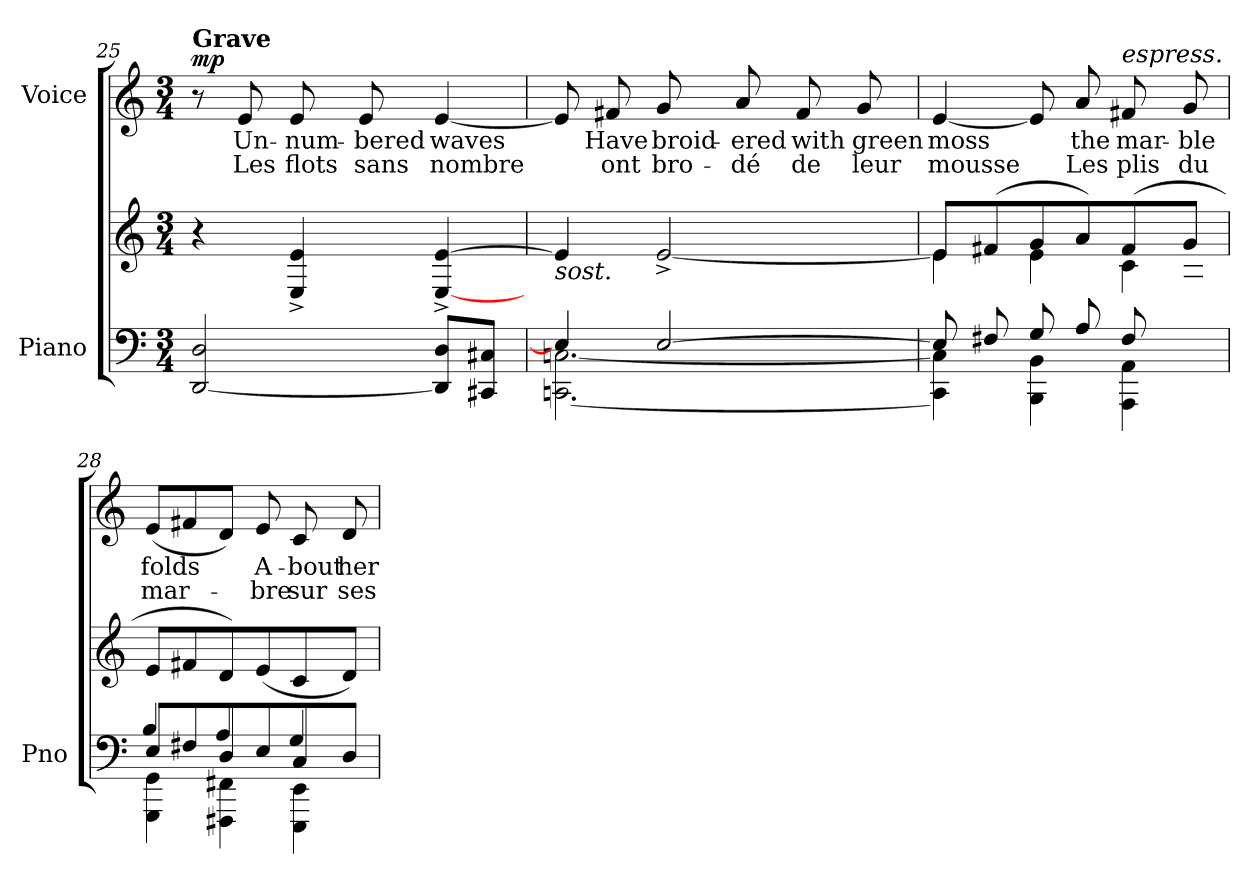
**kern	**kern	**dynam	**kern	**text	**text	**dynam
*part2	*part2	*part2	*part1	*part1	*part1	*part1
*staff3	*staff2	*staff2/3	*staff1	*staff1	*staff1	*staff1
*I"Piano	*	*	*I"Voice	*	*	*
*I'Pno	*	*	*	*	*	*
*clefF4	*clefG2	*	*clefG2	*	*	*
*k[]	*k[]	*	*k[]	*	*	*
*M3/4	*M3/4	*	*M3/4	*	*	*
=25	=25	=25	=25	=25	=25	=25
!	!	!	!LO:TX:a:B:t=Grave	!	!	!
!	!	!LO:DY:b	!	!	!	!
!	!	!LO:DY:n=1:b	!	!	!	!LO:DY:a
[2DD/ 2D/	4r	other-dynamics p	8r	.	.	mp
!	!	!	!	!LO:LY:b	!LO:LY:b	!
.	.	.	8e/	Un-	Les	.
!	!	!	!	!LO:LY:b	!LO:LY:b	!
.	4E/^ 4e/^	.	8e/	-num-	flots	.
!	!	!	!	!LO:LY:b	!LO:LY:b	!
.	.	.	8e/	-bered	sans	.
!	!	!	!	!LO:LY:b	!LO:LY:b	!
8DD/] 8D/L	[4E/^ [4e/^	.	[4e/	waves	nombre	.
8CC#X/ 8C#X/J	.	.	.	.	.	.
=26	=26	=26	=26	=26	=26	=26
*^	*	*	*	*	*	*
!	!	!LO:TX:b:i:t=sost.	!	!	!	!	!
4E/]	[2.CCn\ [2.Cn\	4e/]	.	8e/]	.	.	.
!	!	!	!	!	!LO:LY:b	!LO:LY:b	!
.	.	.	.	8f#X/	Have	ont	.
!	!	!	!	!	!LO:LY:b	!LO:LY:b	!
[2E/	.	[2e^/	.	8g/	broid-	bro-	.
!	!	!	!	!	!LO:LY:b	!LO:LY:b	!
.	.	.	.	8a/	-ered	-dé	.
!	!	!	!	!	!LO:LY:b	!LO:LY:b	!
.	.	.	.	8f#/	with	de	.
!	!	!	!	!	!LO:LY:b	!LO:LY:b	!
.	.	.	.	8g/	green	leur	.
=27	=27	=27	=27	=27	=27	=27	=27
*	*	*^	*	*	*	*	*
*	*	*	*^	*	*	*	*	*
!	!	!	!	!	!	!	!LO:LY:b	!LO:LY:b	!
8E/L]	4CC\] 4C\]	8e/L]	8ryy	4e\	.	[4e/	moss	mousse	.
8F#X/	.	(>8f#X/	8ryy@	.	.	.	.	.	.
8G/	4BBB\ 4BB\	8g/	8ryy@	(<4e\	.	8e/]	.	.	.
!	!	!	!	!	!	!	!LO:LY:b	!LO:LY:b	!
8A/	.	8a/)	8ryy@	.	.	8a/	the	Les	.
!	!	!	!	!	!	!LO:TX:a:i:t=espress.	!	!	!
!	!	!	!	!	!	!	!LO:LY:b	!LO:LY:b	!
8F#/	4AAA\ 4AA\	(>8f#/	8ryy@	4c\	.	8f#X/	mar-	plis	.
!	!	!	!	!	!	!	!LO:LY:b	!LO:LY:b	!
8ryy	.	8g/J	8G/J	.	.	8g/	-ble	du	.
*	*	*	*v	*v	*	*	*	*	*
!!LO:PB:g=z
=28	=28	=28	=28	=28	=28	=28	=28	=28
*	*^	*	*	*	*	*	*	*
!	!	!	!	!	!	!	!LO:LY:b	!LO:LY:b	!
*	*	*	*v	*v	*	*	*	*	*
8E/L	4B/	4GGG\ 4GG\	8e/L	.	(<8e/L	folds	mar-	.
8F#X/	.	.	8f#X/	.	8f#X/	.	.	.
8D/	4A/	4FFF#X\ 4FF#X\	8d/)	.	8d/J)	.	.	.
!	!	!	!	!	!	!LO:LY:b	!LO:LY:b	!
8E/	.	.	(>8e/	.	8e/	A-	-bre	.
!	!	!	!	!	!	!LO:LY:b	!LO:LY:b	!
8C/	4G/)	4EEE\ 4EE\	8c/	.	8c/	-bout	sur	.
!	!	!	!	!	!	!LO:LY:b	!LO:LY:b	!
8D/J	.	.	8d/J)	.	8d/	her	ses	.
*v	*v	*v	*	*	*	*	*	*
=	=	=	=	=	=	=
*-	*-	*-	*-	*-	*-	*-
